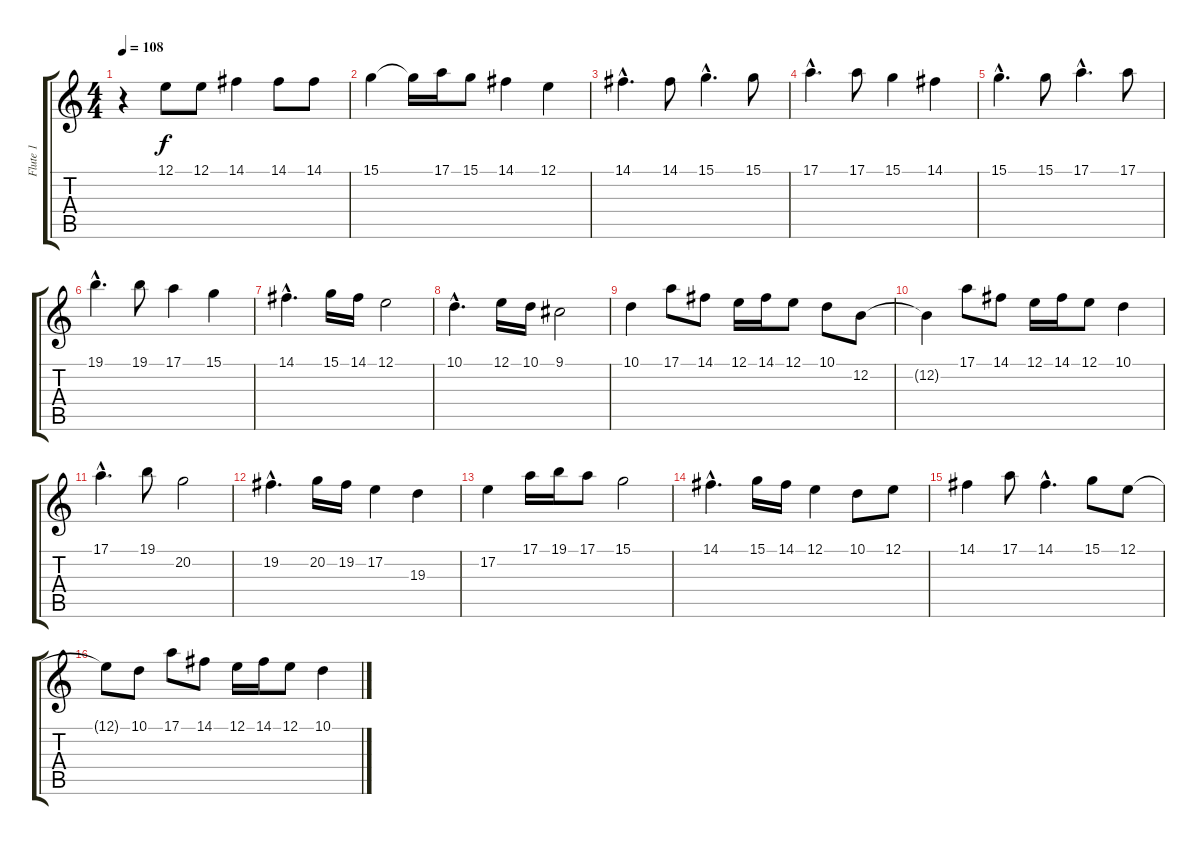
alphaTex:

\track ("Flute 1" "Flute 1") {instrument flute}
\staff {score tabs}
\tuning (E4 B3 G3 D3 A2 E2) {hide}
\ts (4 4)
\tempo 108
\clef g2
\ks c
r.4{dy f} 12.1.8 12.1.8 14.1.4 14.1.8 14.1.8 |
15.1.4 15.1{t}.16 17.1.16 15.1.8 14.1.4 12.1.4 |
14.1{hac}.4{d} 14.1.8 15.1{hac}.4{d} 15.1.8 |
17.1{hac}.4{d} 17.1.8 15.1.4 14.1.4 |
15.1{hac}.4{d} 15.1.8 17.1{hac}.4{d} 17.1.8 |
19.1{hac}.4{d} 19.1.8 17.1.4 15.1.4 |
14.1{hac}.4{d} 15.1.16 14.1.16 12.1.2 |
10.1{hac}.4{d} 12.1.16 10.1.16 9.1.2 |
10.1.4 17.1.8 14.1.8 12.1.16 14.1.16 12.1.8 10.1.8 12.2.8 |
12.2{t}.4 17.1.8 14.1.8 12.1.16 14.1.16 12.1.8 10.1.4 |
17.1{hac}.4{d} 19.1.8 20.2.2 |
19.2{hac}.4{d} 20.2.16 19.2.16 17.2.4 19.3.4 |
17.2.4 17.1.16 19.1.16 17.1.8 15.1.2 |
14.1{hac}.4{d} 15.1.16 14.1.16 12.1.4 10.1.8 12.1.8 |
14.1.4 17.1.8 14.1{hac}.4{d} 15.1.8 12.1.8 |
12.1{t}.8 10.1.8 17.1.8 14.1.8 12.1.16 14.1.16 12.1.8 10.1.4
